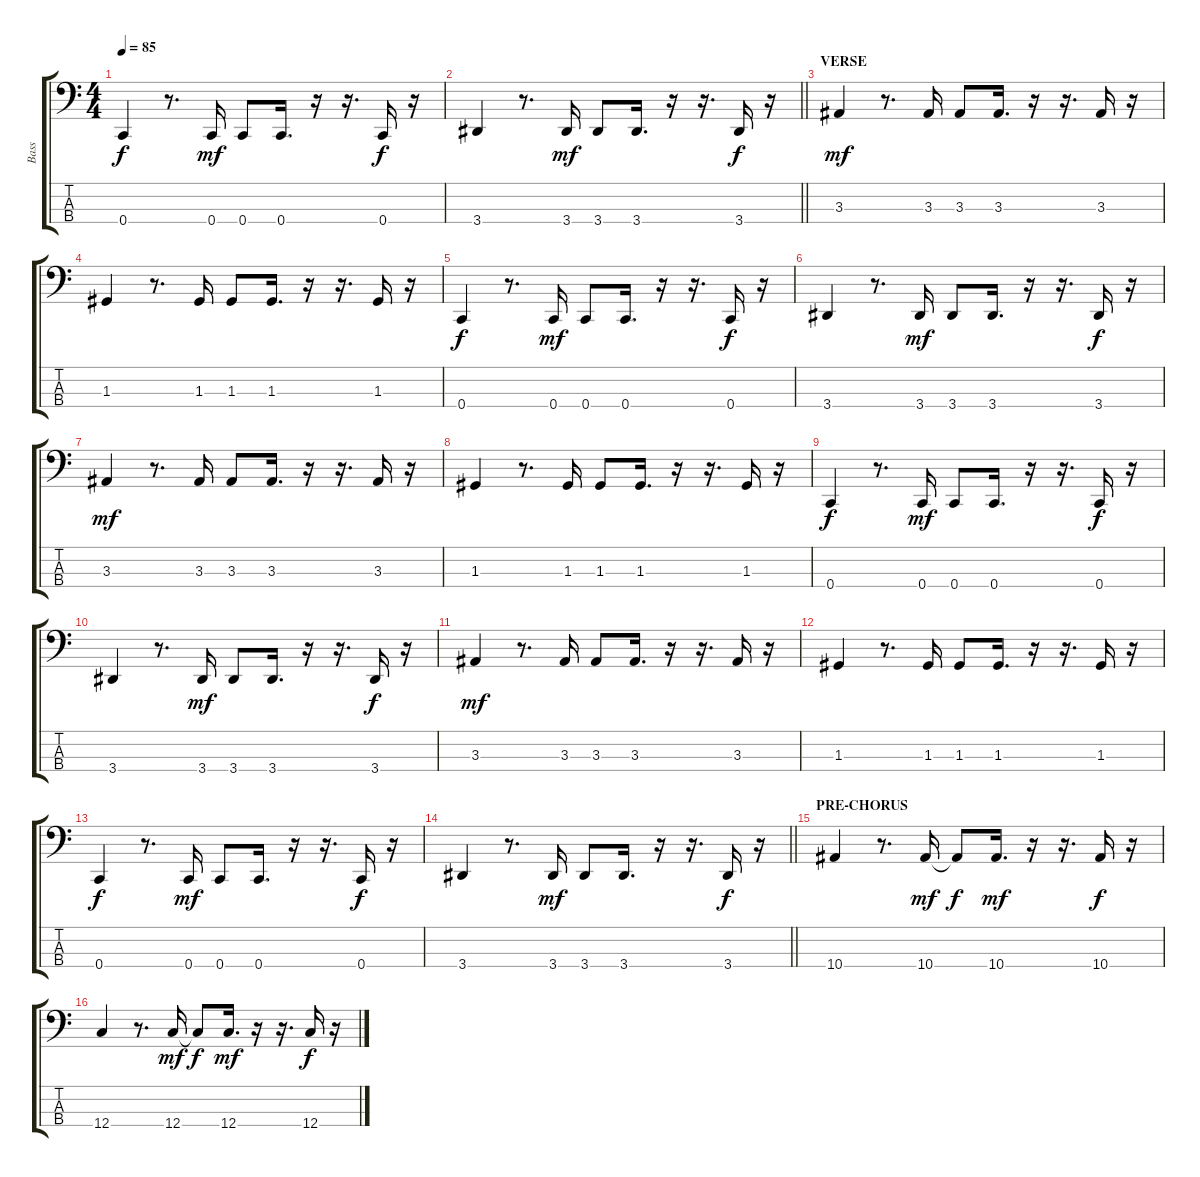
\track ("Bass" "Bass") {instrument electricbassfinger}
\staff {score tabs}
\tuning (F2 C2 G1 C1) {hide}
\ts (4 4)
\tempo 85
\clef f4
\ks c
0.4.4{dy f} r.8{d} 0.4.16{dy mf} 0.4.8 0.4.16{d} r.16 r.16{d} 0.4.16{dy f} r.16 |
\barLineRight lightlight
3.4.4 r.8{d} 3.4.16{dy mf} 3.4.8 3.4.16{d} r.16 r.16{d} 3.4.16{dy f} r.16 |
\section ("" "VERSE")
3.3.4{dy mf} r.8{d} 3.3.16 3.3.8 3.3.16{d} r.16 r.16{d} 3.3.16 r.16 |
1.3.4 r.8{d} 1.3.16 1.3.8 1.3.16{d} r.16 r.16{d} 1.3.16 r.16 |
0.4.4{dy f} r.8{d} 0.4.16{dy mf} 0.4.8 0.4.16{d} r.16 r.16{d} 0.4.16{dy f} r.16 |
3.4.4 r.8{d} 3.4.16{dy mf} 3.4.8 3.4.16{d} r.16 r.16{d} 3.4.16{dy f} r.16 |
3.3.4{dy mf} r.8{d} 3.3.16 3.3.8 3.3.16{d} r.16 r.16{d} 3.3.16 r.16 |
1.3.4 r.8{d} 1.3.16 1.3.8 1.3.16{d} r.16 r.16{d} 1.3.16 r.16 |
0.4.4{dy f} r.8{d} 0.4.16{dy mf} 0.4.8 0.4.16{d} r.16 r.16{d} 0.4.16{dy f} r.16 |
3.4.4 r.8{d} 3.4.16{dy mf} 3.4.8 3.4.16{d} r.16 r.16{d} 3.4.16{dy f} r.16 |
3.3.4{dy mf} r.8{d} 3.3.16 3.3.8 3.3.16{d} r.16 r.16{d} 3.3.16 r.16 |
1.3.4 r.8{d} 1.3.16 1.3.8 1.3.16{d} r.16 r.16{d} 1.3.16 r.16 |
0.4.4{dy f} r.8{d} 0.4.16{dy mf} 0.4.8 0.4.16{d} r.16 r.16{d} 0.4.16{dy f} r.16 |
\barLineRight lightlight
3.4.4 r.8{d} 3.4.16{dy mf} 3.4.8 3.4.16{d} r.16 r.16{d} 3.4.16{dy f} r.16 |
\section ("" "PRE-CHORUS")
10.4.4 r.8{d} 10.4.16{dy mf} 10.4{t}.8{dy f} 10.4.16{d dy mf} r.16 r.16{d} 10.4.16{dy f} r.16 |
12.4.4 r.8{d} 12.4.16{dy mf} 12.4{t}.8{dy f} 12.4.16{d dy mf} r.16 r.16{d} 12.4.16{dy f} r.16
